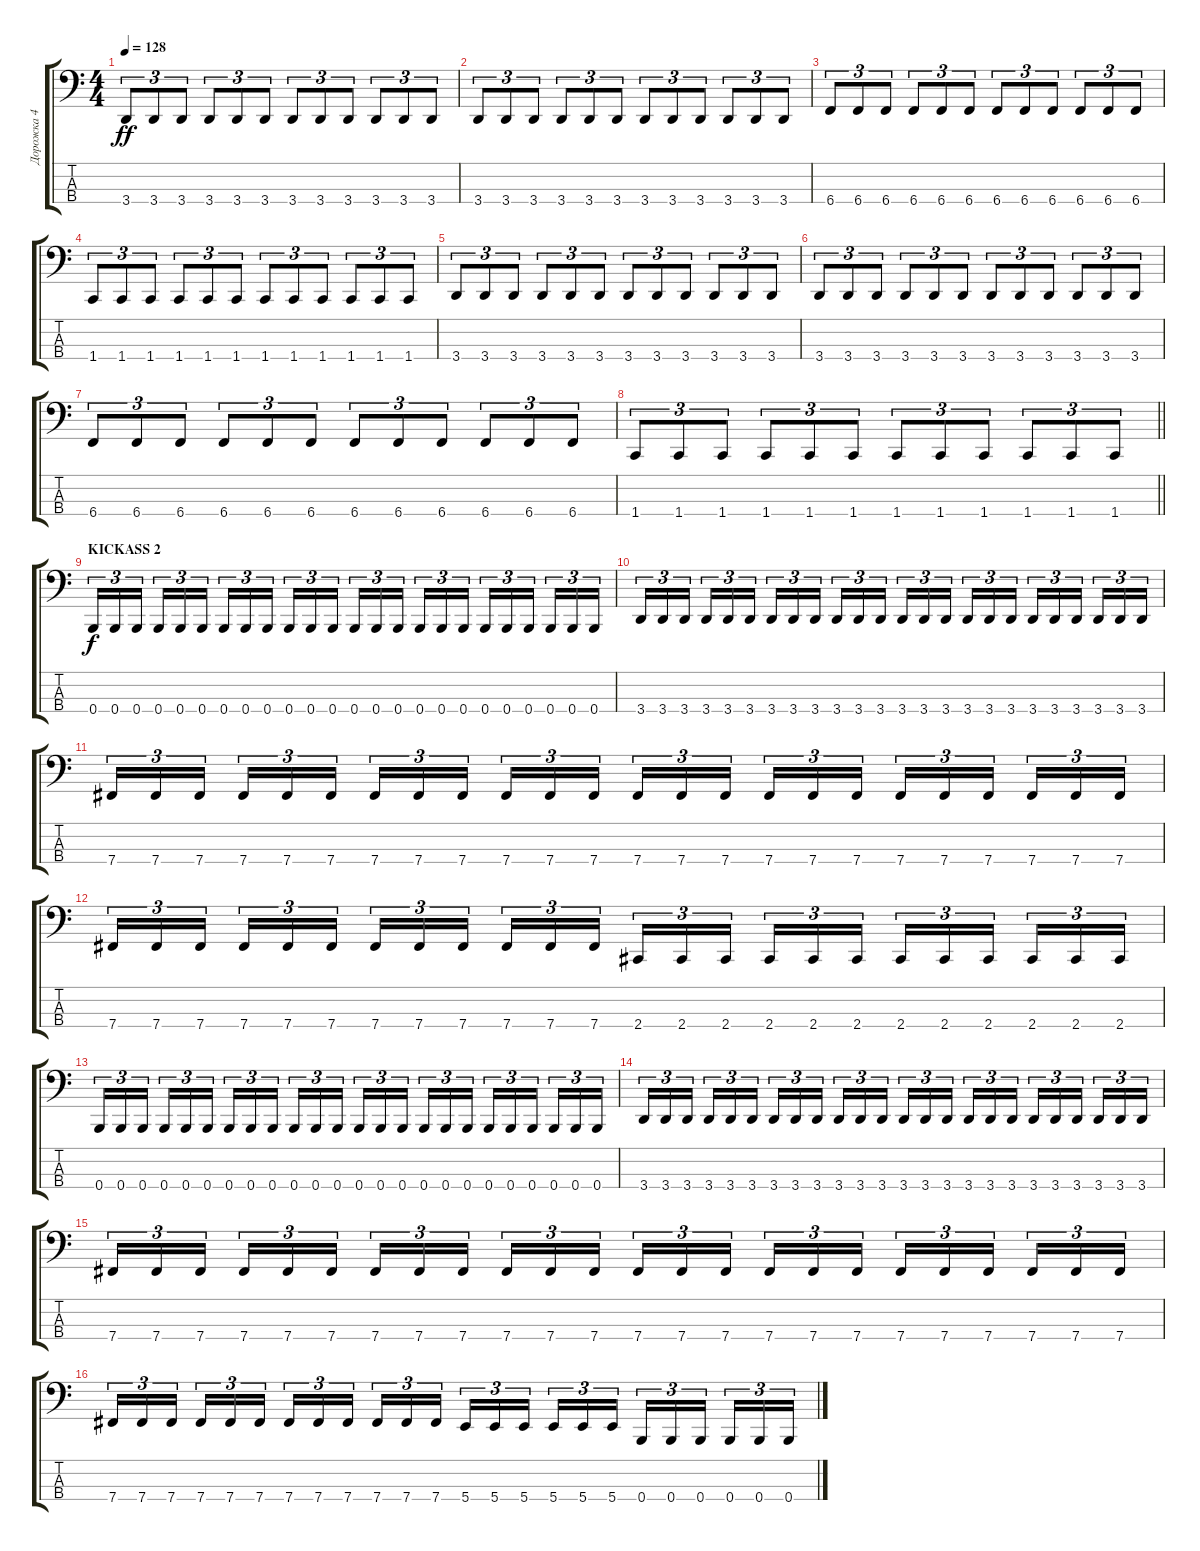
\track ("Дорожка 4" "Дорожка 4") {instrument electricbasspick}
\staff {score tabs}
\tuning (D2 A1 E1 B0) {hide}
\ts (4 4)
\tempo 128
\clef f4
\ks c
3.4.8{tu (3 2) dy ff} 3.4.8{tu (3 2)} 3.4.8{tu (3 2)} 3.4.8{tu (3 2)} 3.4.8{tu (3 2)} 3.4.8{tu (3 2)} 3.4.8{tu (3 2)} 3.4.8{tu (3 2)} 3.4.8{tu (3 2)} 3.4.8{tu (3 2)} 3.4.8{tu (3 2)} 3.4.8{tu (3 2)} |
3.4.8{tu (3 2)} 3.4.8{tu (3 2)} 3.4.8{tu (3 2)} 3.4.8{tu (3 2)} 3.4.8{tu (3 2)} 3.4.8{tu (3 2)} 3.4.8{tu (3 2)} 3.4.8{tu (3 2)} 3.4.8{tu (3 2)} 3.4.8{tu (3 2)} 3.4.8{tu (3 2)} 3.4.8{tu (3 2)} |
6.4.8{tu (3 2)} 6.4.8{tu (3 2)} 6.4.8{tu (3 2)} 6.4.8{tu (3 2)} 6.4.8{tu (3 2)} 6.4.8{tu (3 2)} 6.4.8{tu (3 2)} 6.4.8{tu (3 2)} 6.4.8{tu (3 2)} 6.4.8{tu (3 2)} 6.4.8{tu (3 2)} 6.4.8{tu (3 2)} |
1.4.8{tu (3 2)} 1.4.8{tu (3 2)} 1.4.8{tu (3 2)} 1.4.8{tu (3 2)} 1.4.8{tu (3 2)} 1.4.8{tu (3 2)} 1.4.8{tu (3 2)} 1.4.8{tu (3 2)} 1.4.8{tu (3 2)} 1.4.8{tu (3 2)} 1.4.8{tu (3 2)} 1.4.8{tu (3 2)} |
3.4.8{tu (3 2)} 3.4.8{tu (3 2)} 3.4.8{tu (3 2)} 3.4.8{tu (3 2)} 3.4.8{tu (3 2)} 3.4.8{tu (3 2)} 3.4.8{tu (3 2)} 3.4.8{tu (3 2)} 3.4.8{tu (3 2)} 3.4.8{tu (3 2)} 3.4.8{tu (3 2)} 3.4.8{tu (3 2)} |
3.4.8{tu (3 2)} 3.4.8{tu (3 2)} 3.4.8{tu (3 2)} 3.4.8{tu (3 2)} 3.4.8{tu (3 2)} 3.4.8{tu (3 2)} 3.4.8{tu (3 2)} 3.4.8{tu (3 2)} 3.4.8{tu (3 2)} 3.4.8{tu (3 2)} 3.4.8{tu (3 2)} 3.4.8{tu (3 2)} |
6.4.8{tu (3 2)} 6.4.8{tu (3 2)} 6.4.8{tu (3 2)} 6.4.8{tu (3 2)} 6.4.8{tu (3 2)} 6.4.8{tu (3 2)} 6.4.8{tu (3 2)} 6.4.8{tu (3 2)} 6.4.8{tu (3 2)} 6.4.8{tu (3 2)} 6.4.8{tu (3 2)} 6.4.8{tu (3 2)} |
\barLineRight lightlight
1.4.8{tu (3 2)} 1.4.8{tu (3 2)} 1.4.8{tu (3 2)} 1.4.8{tu (3 2)} 1.4.8{tu (3 2)} 1.4.8{tu (3 2)} 1.4.8{tu (3 2)} 1.4.8{tu (3 2)} 1.4.8{tu (3 2)} 1.4.8{tu (3 2)} 1.4.8{tu (3 2)} 1.4.8{tu (3 2)} |
\section ("" "KICKASS 2")
0.4.16{tu (3 2) dy f} 0.4.16{tu (3 2)} 0.4.16{tu (3 2) beam splitsecondary} 0.4.16{tu (3 2)} 0.4.16{tu (3 2)} 0.4.16{tu (3 2)} 0.4.16{tu (3 2)} 0.4.16{tu (3 2)} 0.4.16{tu (3 2) beam splitsecondary} 0.4.16{tu (3 2)} 0.4.16{tu (3 2)} 0.4.16{tu (3 2)} 0.4.16{tu (3 2)} 0.4.16{tu (3 2)} 0.4.16{tu (3 2) beam splitsecondary} 0.4.16{tu (3 2)} 0.4.16{tu (3 2)} 0.4.16{tu (3 2)} 0.4.16{tu (3 2)} 0.4.16{tu (3 2)} 0.4.16{tu (3 2) beam splitsecondary} 0.4.16{tu (3 2)} 0.4.16{tu (3 2)} 0.4.16{tu (3 2)} |
3.4.16{tu (3 2)} 3.4.16{tu (3 2)} 3.4.16{tu (3 2) beam splitsecondary} 3.4.16{tu (3 2)} 3.4.16{tu (3 2)} 3.4.16{tu (3 2)} 3.4.16{tu (3 2)} 3.4.16{tu (3 2)} 3.4.16{tu (3 2) beam splitsecondary} 3.4.16{tu (3 2)} 3.4.16{tu (3 2)} 3.4.16{tu (3 2)} 3.4.16{tu (3 2)} 3.4.16{tu (3 2)} 3.4.16{tu (3 2) beam splitsecondary} 3.4.16{tu (3 2)} 3.4.16{tu (3 2)} 3.4.16{tu (3 2)} 3.4.16{tu (3 2)} 3.4.16{tu (3 2)} 3.4.16{tu (3 2) beam splitsecondary} 3.4.16{tu (3 2)} 3.4.16{tu (3 2)} 3.4.16{tu (3 2)} |
7.4.16{tu (3 2)} 7.4.16{tu (3 2)} 7.4.16{tu (3 2) beam splitsecondary} 7.4.16{tu (3 2)} 7.4.16{tu (3 2)} 7.4.16{tu (3 2)} 7.4.16{tu (3 2)} 7.4.16{tu (3 2)} 7.4.16{tu (3 2) beam splitsecondary} 7.4.16{tu (3 2)} 7.4.16{tu (3 2)} 7.4.16{tu (3 2)} 7.4.16{tu (3 2)} 7.4.16{tu (3 2)} 7.4.16{tu (3 2) beam splitsecondary} 7.4.16{tu (3 2)} 7.4.16{tu (3 2)} 7.4.16{tu (3 2)} 7.4.16{tu (3 2)} 7.4.16{tu (3 2)} 7.4.16{tu (3 2) beam splitsecondary} 7.4.16{tu (3 2)} 7.4.16{tu (3 2)} 7.4.16{tu (3 2)} |
7.4.16{tu (3 2)} 7.4.16{tu (3 2)} 7.4.16{tu (3 2) beam splitsecondary} 7.4.16{tu (3 2)} 7.4.16{tu (3 2)} 7.4.16{tu (3 2)} 7.4.16{tu (3 2)} 7.4.16{tu (3 2)} 7.4.16{tu (3 2) beam splitsecondary} 7.4.16{tu (3 2)} 7.4.16{tu (3 2)} 7.4.16{tu (3 2)} 2.4.16{tu (3 2)} 2.4.16{tu (3 2)} 2.4.16{tu (3 2) beam splitsecondary} 2.4.16{tu (3 2)} 2.4.16{tu (3 2)} 2.4.16{tu (3 2)} 2.4.16{tu (3 2)} 2.4.16{tu (3 2)} 2.4.16{tu (3 2) beam splitsecondary} 2.4.16{tu (3 2)} 2.4.16{tu (3 2)} 2.4.16{tu (3 2)} |
0.4.16{tu (3 2)} 0.4.16{tu (3 2)} 0.4.16{tu (3 2) beam splitsecondary} 0.4.16{tu (3 2)} 0.4.16{tu (3 2)} 0.4.16{tu (3 2)} 0.4.16{tu (3 2)} 0.4.16{tu (3 2)} 0.4.16{tu (3 2) beam splitsecondary} 0.4.16{tu (3 2)} 0.4.16{tu (3 2)} 0.4.16{tu (3 2)} 0.4.16{tu (3 2)} 0.4.16{tu (3 2)} 0.4.16{tu (3 2) beam splitsecondary} 0.4.16{tu (3 2)} 0.4.16{tu (3 2)} 0.4.16{tu (3 2)} 0.4.16{tu (3 2)} 0.4.16{tu (3 2)} 0.4.16{tu (3 2) beam splitsecondary} 0.4.16{tu (3 2)} 0.4.16{tu (3 2)} 0.4.16{tu (3 2)} |
3.4.16{tu (3 2)} 3.4.16{tu (3 2)} 3.4.16{tu (3 2) beam splitsecondary} 3.4.16{tu (3 2)} 3.4.16{tu (3 2)} 3.4.16{tu (3 2)} 3.4.16{tu (3 2)} 3.4.16{tu (3 2)} 3.4.16{tu (3 2) beam splitsecondary} 3.4.16{tu (3 2)} 3.4.16{tu (3 2)} 3.4.16{tu (3 2)} 3.4.16{tu (3 2)} 3.4.16{tu (3 2)} 3.4.16{tu (3 2) beam splitsecondary} 3.4.16{tu (3 2)} 3.4.16{tu (3 2)} 3.4.16{tu (3 2)} 3.4.16{tu (3 2)} 3.4.16{tu (3 2)} 3.4.16{tu (3 2) beam splitsecondary} 3.4.16{tu (3 2)} 3.4.16{tu (3 2)} 3.4.16{tu (3 2)} |
7.4.16{tu (3 2)} 7.4.16{tu (3 2)} 7.4.16{tu (3 2) beam splitsecondary} 7.4.16{tu (3 2)} 7.4.16{tu (3 2)} 7.4.16{tu (3 2)} 7.4.16{tu (3 2)} 7.4.16{tu (3 2)} 7.4.16{tu (3 2) beam splitsecondary} 7.4.16{tu (3 2)} 7.4.16{tu (3 2)} 7.4.16{tu (3 2)} 7.4.16{tu (3 2)} 7.4.16{tu (3 2)} 7.4.16{tu (3 2) beam splitsecondary} 7.4.16{tu (3 2)} 7.4.16{tu (3 2)} 7.4.16{tu (3 2)} 7.4.16{tu (3 2)} 7.4.16{tu (3 2)} 7.4.16{tu (3 2) beam splitsecondary} 7.4.16{tu (3 2)} 7.4.16{tu (3 2)} 7.4.16{tu (3 2)} |
7.4.16{tu (3 2)} 7.4.16{tu (3 2)} 7.4.16{tu (3 2) beam splitsecondary} 7.4.16{tu (3 2)} 7.4.16{tu (3 2)} 7.4.16{tu (3 2)} 7.4.16{tu (3 2)} 7.4.16{tu (3 2)} 7.4.16{tu (3 2) beam splitsecondary} 7.4.16{tu (3 2)} 7.4.16{tu (3 2)} 7.4.16{tu (3 2)} 5.4.16{tu (3 2)} 5.4.16{tu (3 2)} 5.4.16{tu (3 2) beam splitsecondary} 5.4.16{tu (3 2)} 5.4.16{tu (3 2)} 5.4.16{tu (3 2)} 0.4.16{tu (3 2)} 0.4.16{tu (3 2)} 0.4.16{tu (3 2) beam splitsecondary} 0.4.16{tu (3 2)} 0.4.16{tu (3 2)} 0.4.16{tu (3 2)}
